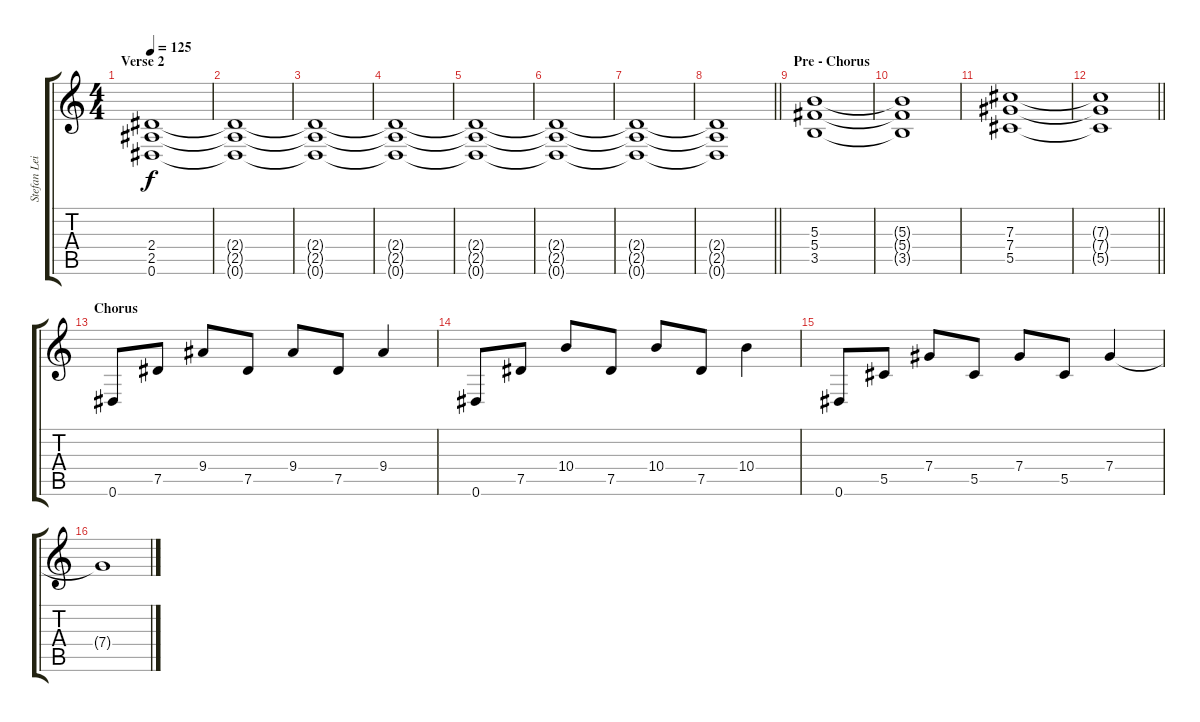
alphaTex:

\track ("Stefan Leibing" "Stefan Lei") {instrument distortionguitar}
\staff {score tabs}
\tuning (Eb4 Bb3 Gb3 Db3 Ab2 Eb2) {hide}
\ts (4 4)
\section ("" "Verse 2")
\tempo 125
\clef g2
\ks c
(2.4 2.5 0.6).1{dy f volume 10} |
(2.4{t} 2.5{t} 0.6{t}).1 |
(2.4{t} 2.5{t} 0.6{t}).1 |
(2.4{t} 2.5{t} 0.6{t}).1 |
(2.4{t} 2.5{t} 0.6{t}).1 |
(2.4{t} 2.5{t} 0.6{t}).1 |
(2.4{t} 2.5{t} 0.6{t}).1 |
\barLineRight lightlight
(2.4{t} 2.5{t} 0.6{t}).1 |
\section ("" "Pre - Chorus")
(5.3 5.4 3.5).1{volume 12} |
(5.3{t} 5.4{t} 3.5{t}).1 |
(7.3 7.4 5.5).1 |
\barLineRight lightlight
(7.3{t} 7.4{t} 5.5{t}).1 |
\section ("" "Chorus")
0.6.8{volume 13 instrument electricguitarclean} 7.5.8 9.4.8 7.5.8 9.4.8 7.5.8 9.4.4 |
0.6.8 7.5.8 10.4.8 7.5.8 10.4.8 7.5.8 10.4.4 |
0.6.8 5.5.8 7.4.8 5.5.8 7.4.8 5.5.8 7.4.4 |
7.4{t}.1
